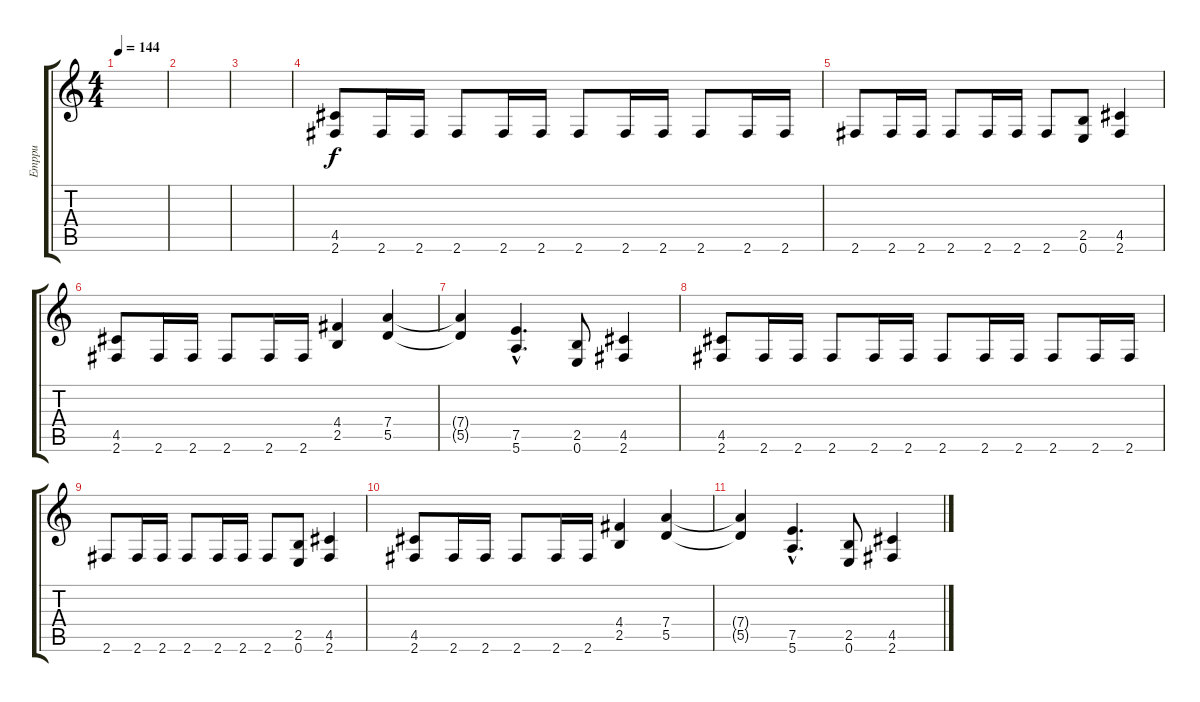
\track ("Emppu" "Emppu") {instrument overdrivenguitar}
\staff {score tabs}
\tuning (E4 B3 G3 D3 A2 E2) {hide}
\ts (4 4)
\tempo 144
\clef g2
\ks c
|
|
|
(4.5 2.6).8{volume 12} 2.6.16 2.6.16 2.6.8 2.6.16 2.6.16 2.6.8 2.6.16 2.6.16 2.6.8 2.6.16 2.6.16 |
2.6.8 2.6.16 2.6.16 2.6.8 2.6.16 2.6.16 2.6.8 (2.5 0.6).8 (4.5 2.6).4 |
(4.5 2.6).8 2.6.16 2.6.16 2.6.8 2.6.16 2.6.16 (4.4 2.5).4 (7.4 5.5).4 |
(7.4{t} 5.5{t}).4 (7.5{hac} 5.6{hac}).4{d} (2.5 0.6).8 (4.5 2.6).4 |
(4.5 2.6).8 2.6.16 2.6.16 2.6.8 2.6.16 2.6.16 2.6.8 2.6.16 2.6.16 2.6.8 2.6.16 2.6.16 |
2.6.8 2.6.16 2.6.16 2.6.8 2.6.16 2.6.16 2.6.8 (2.5 0.6).8 (4.5 2.6).4 |
(4.5 2.6).8 2.6.16 2.6.16 2.6.8 2.6.16 2.6.16 (4.4 2.5).4 (7.4 5.5).4 |
(7.4{t} 5.5{t}).4 (7.5{hac} 5.6{hac}).4{d} (2.5 0.6).8 (4.5 2.6).4
